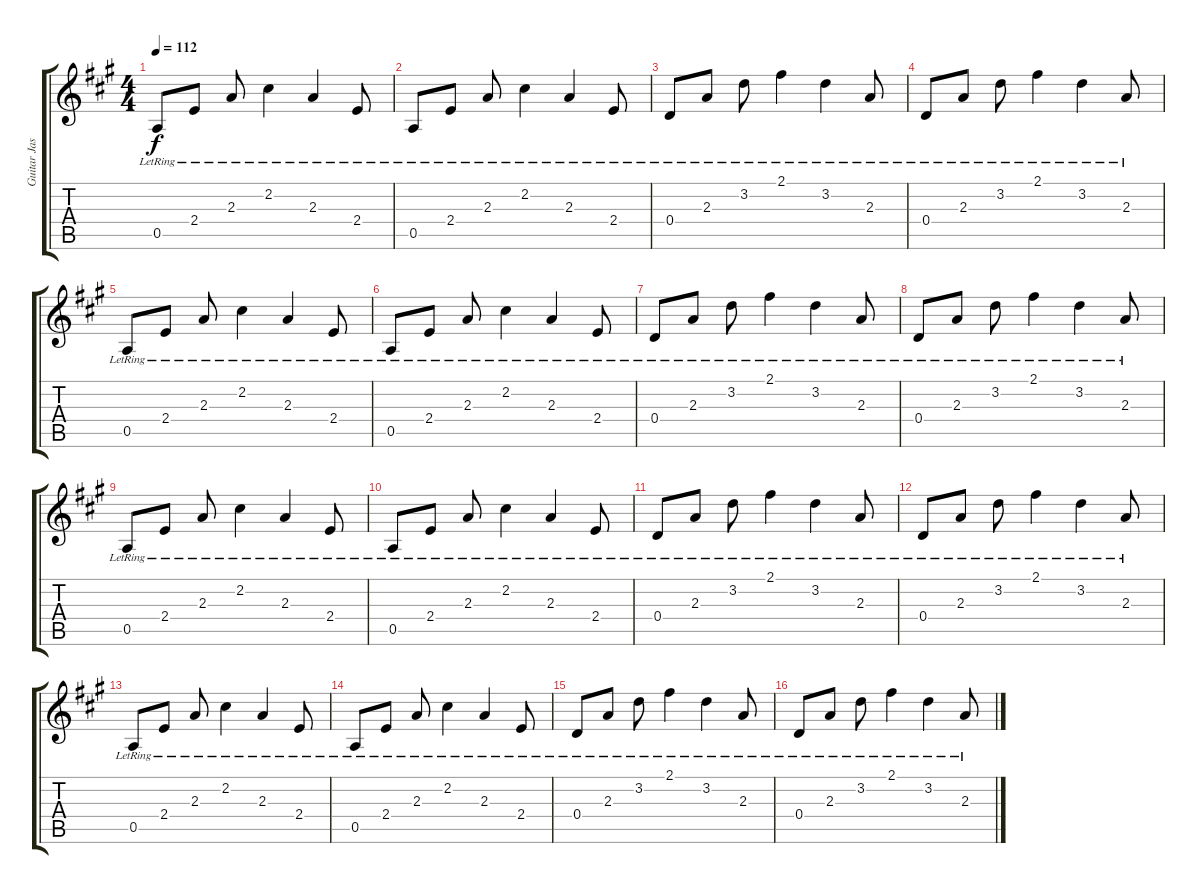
\track ("Guitar Jason Double" "Guitar Jas") {instrument distortionguitar}
\staff {score tabs}
\tuning (E4 B3 G3 D3 A2 E2) {hide}
\ts (4 4)
\tempo 112
\clef g2
\ks a
0.5{lr}.8{dy f} 2.4{lr}.8 2.3{lr}.8 2.2{lr}.4 2.3{lr}.4 2.4{lr}.8 |
0.5{lr}.8 2.4{lr}.8 2.3{lr}.8 2.2{lr}.4 2.3{lr}.4 2.4{lr}.8 |
0.4{lr}.8 2.3{lr}.8 3.2{lr}.8 2.1{lr}.4 3.2{lr}.4 2.3{lr}.8 |
0.4{lr}.8 2.3{lr}.8 3.2{lr}.8 2.1{lr}.4 3.2{lr}.4 2.3{lr}.8 |
0.5{lr}.8 2.4{lr}.8 2.3{lr}.8 2.2{lr}.4 2.3{lr}.4 2.4{lr}.8 |
0.5{lr}.8 2.4{lr}.8 2.3{lr}.8 2.2{lr}.4 2.3{lr}.4 2.4{lr}.8 |
0.4{lr}.8 2.3{lr}.8 3.2{lr}.8 2.1{lr}.4 3.2{lr}.4 2.3{lr}.8 |
0.4{lr}.8 2.3{lr}.8 3.2{lr}.8 2.1{lr}.4 3.2{lr}.4 2.3{lr}.8 |
0.5{lr}.8 2.4{lr}.8 2.3{lr}.8 2.2{lr}.4 2.3{lr}.4 2.4{lr}.8 |
0.5{lr}.8 2.4{lr}.8 2.3{lr}.8 2.2{lr}.4 2.3{lr}.4 2.4{lr}.8 |
0.4{lr}.8 2.3{lr}.8 3.2{lr}.8 2.1{lr}.4 3.2{lr}.4 2.3{lr}.8 |
0.4{lr}.8 2.3{lr}.8 3.2{lr}.8 2.1{lr}.4 3.2{lr}.4 2.3{lr}.8 |
0.5{lr}.8 2.4{lr}.8 2.3{lr}.8 2.2{lr}.4 2.3{lr}.4 2.4{lr}.8 |
0.5{lr}.8 2.4{lr}.8 2.3{lr}.8 2.2{lr}.4 2.3{lr}.4 2.4{lr}.8 |
0.4{lr}.8 2.3{lr}.8 3.2{lr}.8 2.1{lr}.4 3.2{lr}.4 2.3{lr}.8 |
0.4{lr}.8 2.3{lr}.8 3.2{lr}.8 2.1{lr}.4 3.2{lr}.4 2.3{lr}.8
